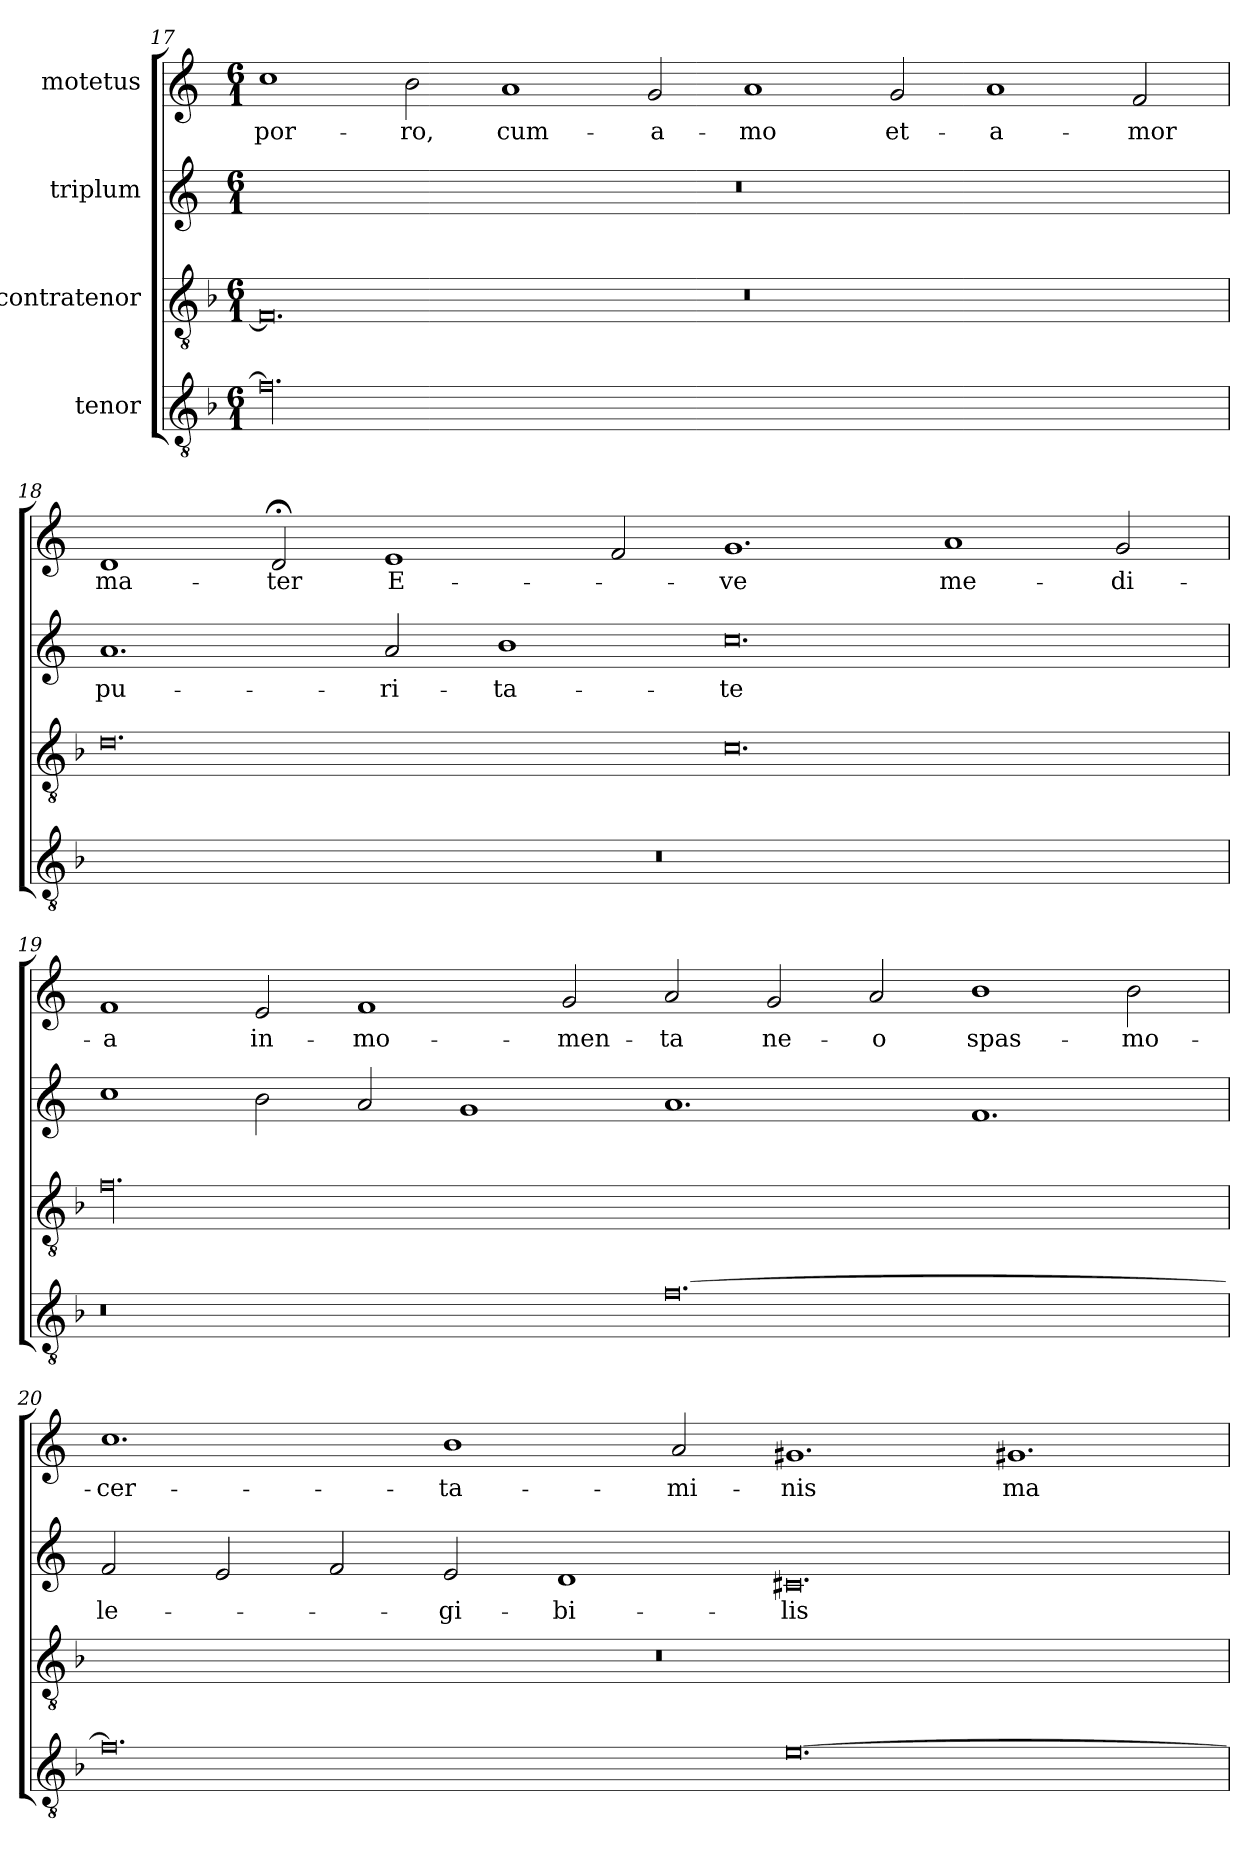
**kern	**kern	**kern	**text	**kern	**text
*part4	*part3	*part2	*part2	*part1	*part1
*staff4	*staff3	*staff2	*staff2	*staff1	*staff1
*I"tenor	*I"contratenor	*I"triplum	*	*I"motetus	*
!!LO:PB:g=z
*clefGv2	*clefGv2	*clefG2	*	*clefG2	*
*k[b-]	*k[b-]	*k[]	*	*k[]	*
*F:	*F:	*C:	*	*C:	*
*M6/1	*M6/1	*M6/1	*	*M6/1	*
=17	=17	=17	=17	=17	=17
00.f\]	0.F/]	00.r	.	1cc\	por-
.	.	.	.	2b\	-ro,
.	.	.	.	1a/	cum-
.	.	.	.	2g/	a-
.	0.r	.	.	1a/	-mo
.	.	.	.	2g/	et-
.	.	.	.	1a/	a-
.	.	.	.	2f/	-mor
=18	=18	=18	=18	=18	=18
00.r	0.d\	1.a/	pu-	1d/	ma-
.	.	.	.	2d;</	-ter
.	.	2a/	-ri-	1e/	E-
.	.	1b\	-ta-	.	.
.	.	.	.	2f/	.
.	0.c\	0.cc\	-te	1.g/	-ve
.	.	.	.	1a/	me-
.	.	.	.	2g/	-di-
=19	=19	=19	=19	=19	=19
0.r	00.f\	1cc\	.	1f/	-a
.	.	2b\	.	2e/	in-
.	.	2a/	.	1f/	mo-
.	.	1g/	.	.	.
.	.	.	.	2g/	-men-
[0.f\	.	1.a/	.	2a/	-ta
.	.	.	.	2g/	ne-
.	.	.	.	2a/	-o
.	.	1.f/	.	1b\	spas-
.	.	.	.	2b\	mo-
=20	=20	=20	=20	=20	=20
0.f\]	00.r	2f/	le-	1.cc\	cer-
.	.	2e/	.	.	.
.	.	2f/	.	.	.
.	.	2e/	-gi-	1b\	-ta-
.	.	1d/	-bi-	.	.
.	.	.	.	2a/	-mi-
[0.e\	.	0.c#X/	-lis	1.g#X/	-nis
.	.	.	.	1.g#X/	ma-
=	=	=	=	=	=
*-	*-	*-	*-	*-	*-
